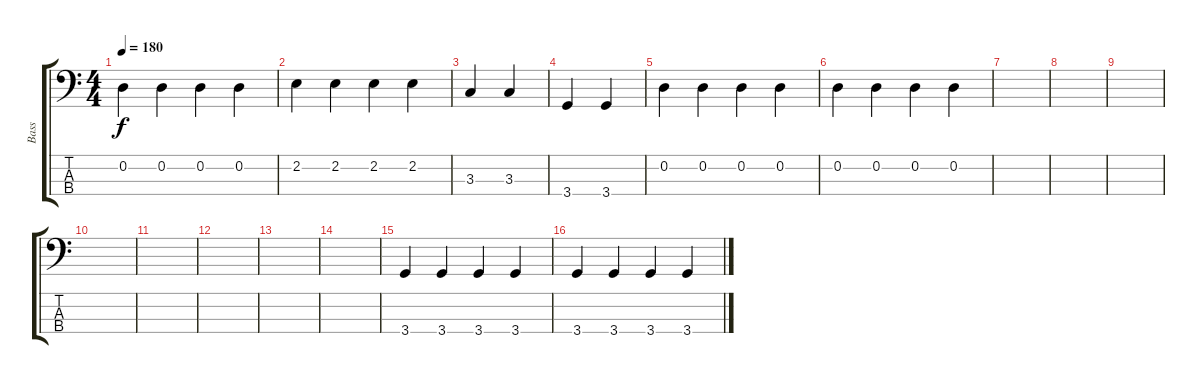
\track ("Bass" "Bass") {instrument electricbassfinger}
\staff {score tabs}
\tuning (G2 D2 A1 E1) {hide}
\ts (4 4)
\tempo 180
\clef f4
\ks c
0.2.4{dy f} 0.2.4 0.2.4 0.2.4 |
2.2.4 2.2.4 2.2.4 2.2.4 |
3.3.4 3.3.4 |
3.4.4 3.4.4 |
0.2.4 0.2.4 0.2.4 0.2.4 |
0.2.4 0.2.4 0.2.4 0.2.4 |
|
|
|
|
|
|
|
|
3.4.4 3.4.4 3.4.4 3.4.4 |
3.4.4 3.4.4 3.4.4 3.4.4
